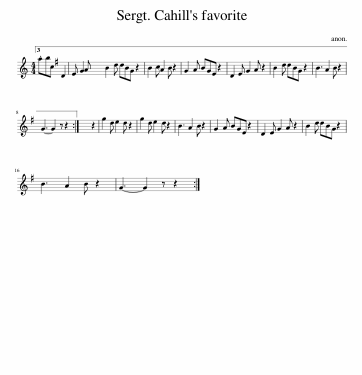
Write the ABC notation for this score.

X:1
L:1/8
M:4/4
I:linebreak $
K:C
V:1 treble
V:1
 .abc D2 E G2 A | B2 d dBG z2 | B2 c A2 B z2 | G2 A BGE z2 | D2 E G2 A z2 | %5
 B2 d dBG z2 | B3 A2 B z2 |$ G3- G2 z z2 :| x8 | g2 d e2 d z2 | %10
 g2 d e2 d z2 | B3 A2 B z2 | G2 A BGE z2 | D2 E G2 A z2 | B2 d dBG z2 |$ %15
 B3 A2 B z2 | G3- G2 z z2 :| %17
